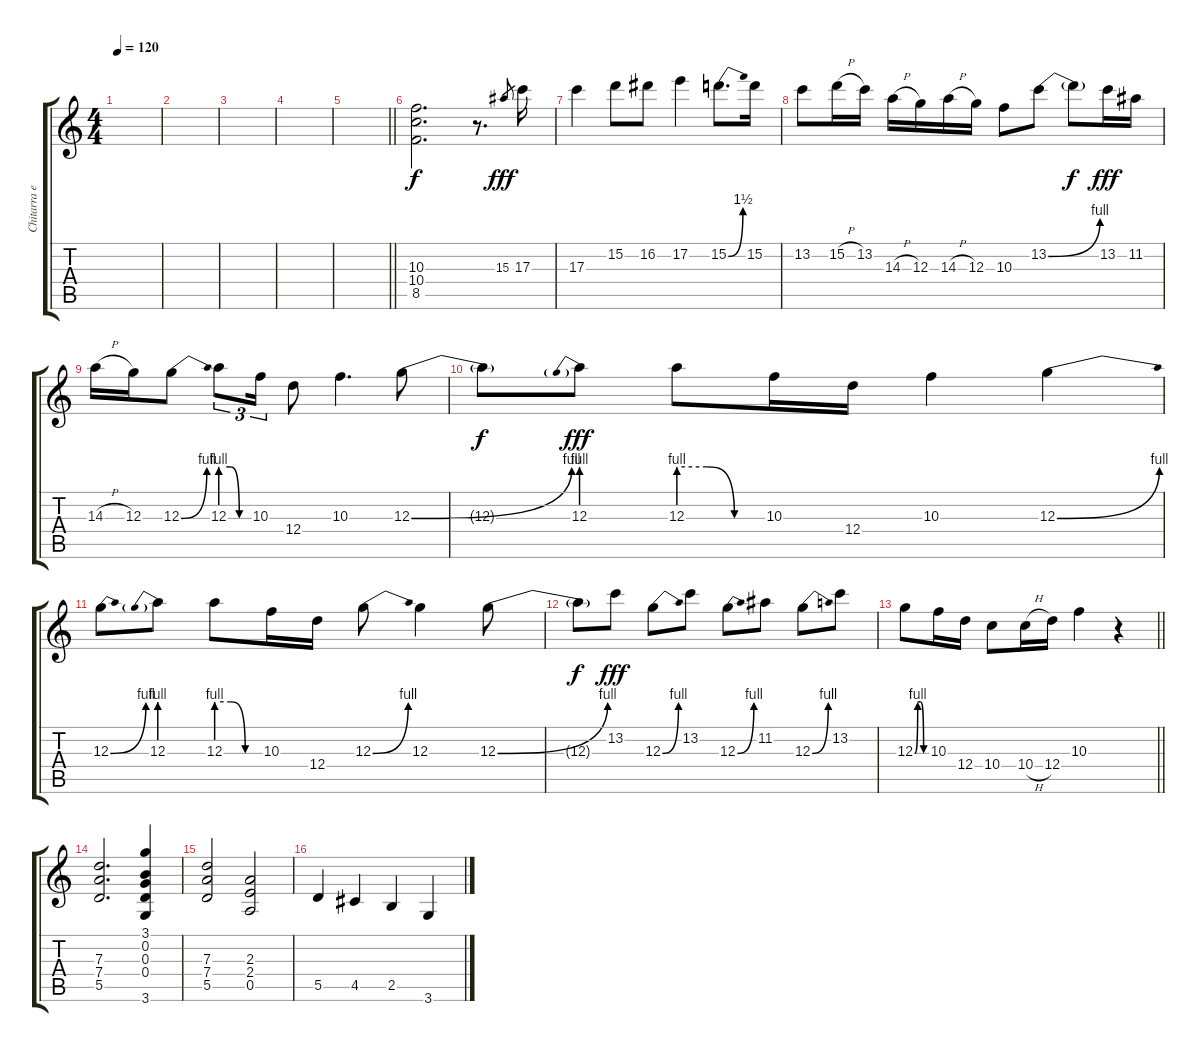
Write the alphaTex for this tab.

\track ("Chitarra elettrica" "Chitarra e") {instrument distortionguitar}
\staff {score tabs}
\tuning (E4 B3 G3 D3 A2 E2) {hide}
\ts (4 4)
\tempo 120
\clef g2
\ks c
|
|
|
|
\barLineRight lightlight
|
(10.3 10.4 8.5).2{d dy f} r.8{d} 15.3.8{gr dy fff} 17.3.16 |
17.3.4 15.2.8 16.2.8 17.2.4 15.2{be (bend 0 0 60 6)}.8{d} 15.2.16 |
13.2.8 15.2{h}.16 13.2.16 14.3{h}.16 12.3.16 14.3{h}.16 12.3.16 10.3.8 13.2{be (bend 0 0 60 4)}.8 13.2{t}.8{dy f} 13.2.16{dy fff} 11.2.16 |
14.3{h}.16 12.3.16 12.3{be (bend 0 0 60 4)}.8 12.3{be (custom 0 4 20 4 40 0 60 0)}.8{tu (3 2)} 10.3.16{tu (3 2)} 12.4.8 10.3.4{d} 12.3{be (bend 0 0 60 4)}.8 |
12.3{t}.8{dy f} 12.3{be (prebend 0 4 60 4)}.8{dy fff} 12.3{be (custom 0 4 20 4 40 0 60 0)}.8 10.3.16 12.4.16 10.3.4 12.3{be (bend 0 0 60 4)}.4 |
12.3{be (bend 0 0 60 4)}.8 12.3{be (prebend 0 4 60 4)}.8 12.3{be (custom 0 4 20 4 40 0 60 0)}.8 10.3.16 12.4.16 12.3{be (bend 0 0 60 4)}.8 12.3.4 12.3{be (bend 0 0 60 4)}.8 |
12.3{t}.8{dy f} 13.2.8{dy fff} 12.3{be (bend 0 0 60 4)}.8 13.2.8 12.3{be (bend 0 0 60 4)}.8 11.2.8 12.3{be (bend 0 0 60 4)}.8 13.2.8 |
\barLineRight lightlight
12.3{be (custom 0 0 15 4 30 4 45 0 60 0)}.8 10.3.16 12.4.16 10.4.8 10.4{h}.16 12.4.16 10.3.4 r.4 |
(7.3 7.4 5.5).2{d} (3.1 0.2 0.3 0.4 3.6).4 |
(7.3 7.4 5.5).2 (2.3 2.4 0.5).2 |
5.5.4 4.5.4 2.5.4 3.6.4
